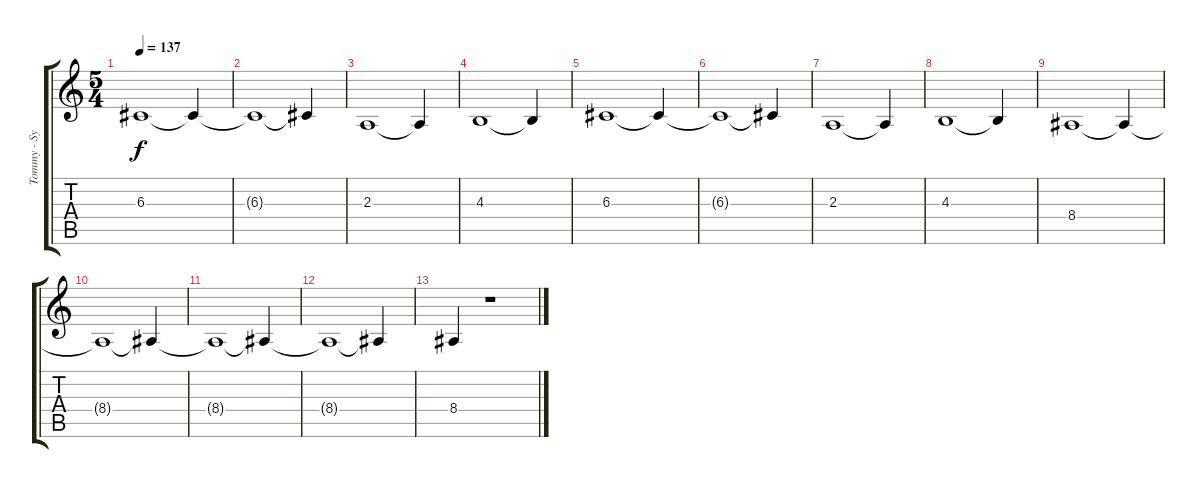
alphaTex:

\track ("Tommy - Synth" "Tommy - Sy") {instrument fx1rain}
\staff {score tabs}
\tuning (E4 B3 G3 D3 A2 E2) {hide}
\ts (5 4)
\tempo 137
\clef g2
\ks c
6.3.1{dy f} 6.3{t}.4 |
6.3{t}.1 6.3{t}.4 |
2.3.1 2.3{t}.4 |
4.3.1 4.3{t}.4 |
6.3.1 6.3{t}.4 |
6.3{t}.1 6.3{t}.4 |
2.3.1 2.3{t}.4 |
4.3.1 4.3{t}.4 |
8.4.1 8.4{t}.4 |
8.4{t}.1 8.4{t}.4 |
8.4{t}.1 8.4{t}.4 |
8.4{t}.1 8.4{t}.4 |
8.4.4 r.1
